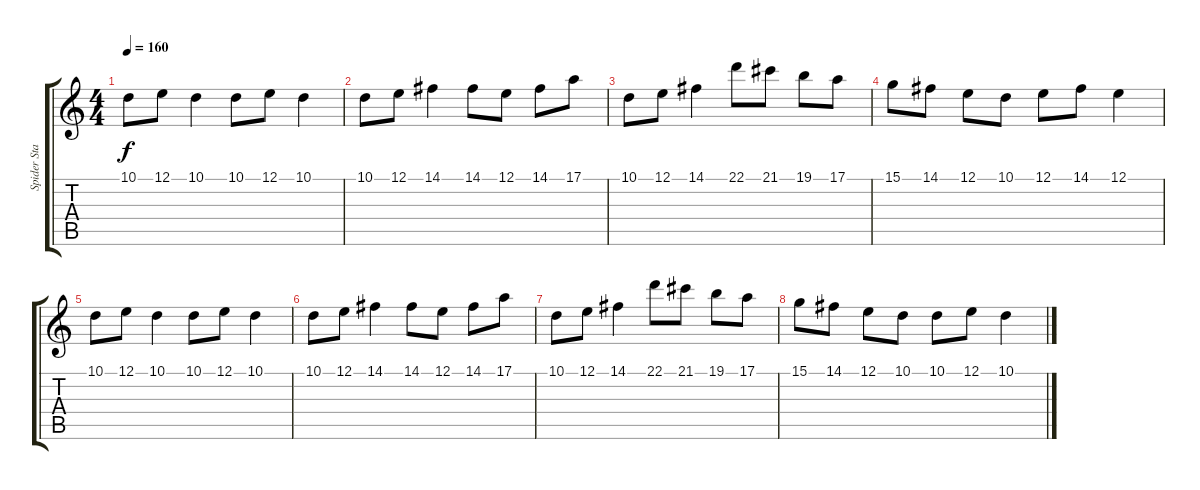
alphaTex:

\track ("Spider Stacy - tin whistle" "Spider Sta") {instrument piccolo}
\staff {score tabs}
\tuning (E4 B3 G3 D3 A2 E2) {hide}
\ts (4 4)
\tempo 160
\clef g2
\ks c
10.1.8{dy f instrument piccolo} 12.1.8 10.1.4 10.1.8 12.1.8 10.1.4 |
10.1.8 12.1.8 14.1.4 14.1.8 12.1.8 14.1.8 17.1.8 |
10.1.8 12.1.8 14.1.4 22.1.8 21.1.8 19.1.8 17.1.8 |
15.1.8 14.1.8 12.1.8 10.1.8 12.1.8 14.1.8 12.1.4 |
10.1.8 12.1.8 10.1.4 10.1.8 12.1.8 10.1.4 |
10.1.8 12.1.8 14.1.4 14.1.8 12.1.8 14.1.8 17.1.8 |
10.1.8 12.1.8 14.1.4 22.1.8 21.1.8 19.1.8 17.1.8 |
15.1.8 14.1.8 12.1.8 10.1.8 10.1.8 12.1.8 10.1.4
